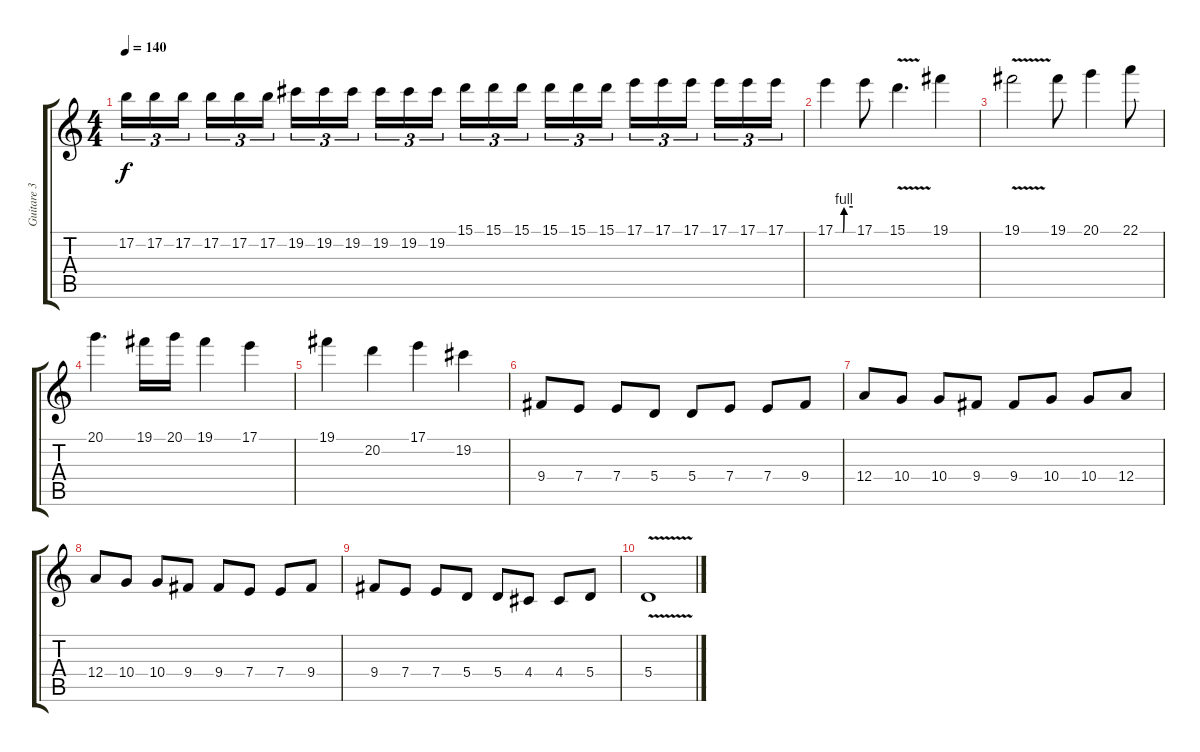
\track ("Guitare 3" "Guitare 3") {instrument distortionguitar}
\staff {score tabs}
\tuning (B3 Gb3 D3 A2 E2 B1) {hide}
\ts (4 4)
\tempo 140
\clef g2
\ks c
17.2.16{tu (3 2) dy f} 17.2.16{tu (3 2)} 17.2.16{tu (3 2) beam splitsecondary} 17.2.16{tu (3 2)} 17.2.16{tu (3 2)} 17.2.16{tu (3 2)} 19.2.16{tu (3 2)} 19.2.16{tu (3 2)} 19.2.16{tu (3 2) beam splitsecondary} 19.2.16{tu (3 2)} 19.2.16{tu (3 2)} 19.2.16{tu (3 2)} 15.1.16{tu (3 2)} 15.1.16{tu (3 2)} 15.1.16{tu (3 2) beam splitsecondary} 15.1.16{tu (3 2)} 15.1.16{tu (3 2)} 15.1.16{tu (3 2)} 17.1.16{tu (3 2)} 17.1.16{tu (3 2)} 17.1.16{tu (3 2) beam splitsecondary} 17.1.16{tu (3 2)} 17.1.16{tu (3 2)} 17.1.16{tu (3 2)} |
17.1{be (custom 0 0 26 0 30 4 60 4)}.4 17.1.8 15.1{v}.4{d} 19.1.4 |
19.1{v}.2 19.1.8 20.1.4 22.1.8 |
20.1.4{d} 19.1.16 20.1.16 19.1.4 17.1.4 |
19.1.4 20.2.4 17.1.4 19.2.4 |
9.4.8 7.4.8 7.4.8 5.4.8 5.4.8 7.4.8 7.4.8 9.4.8 |
12.4.8 10.4.8 10.4.8 9.4.8 9.4.8 10.4.8 10.4.8 12.4.8 |
12.4.8 10.4.8 10.4.8 9.4.8 9.4.8 7.4.8 7.4.8 9.4.8 |
9.4.8 7.4.8 7.4.8 5.4.8 5.4.8 4.4.8 4.4.8 5.4.8 |
5.4{v}.1
